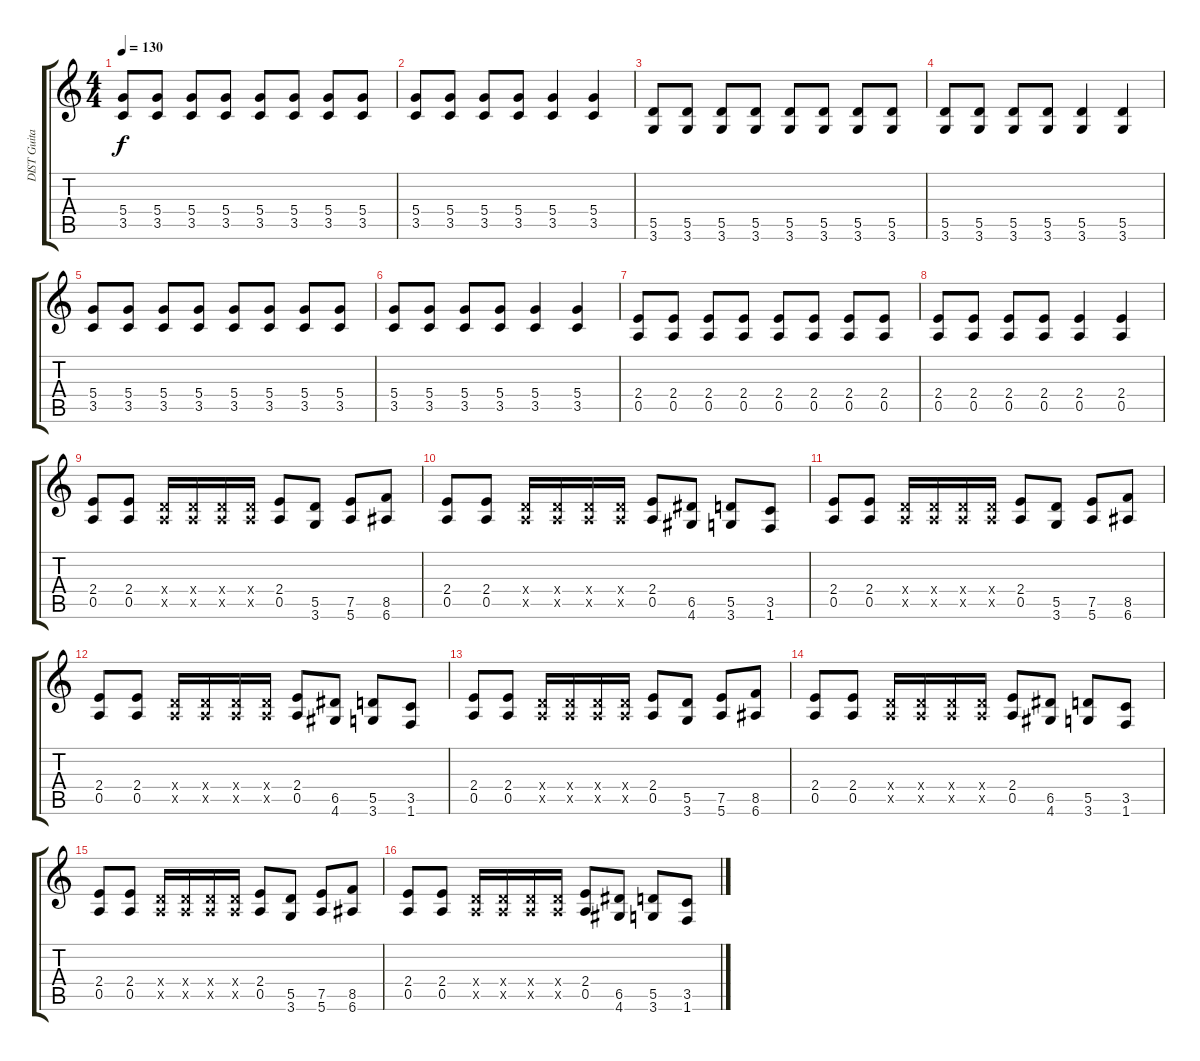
\track ("DIST Guitar 2" "DIST Guita") {instrument distortionguitar}
\staff {score tabs}
\tuning (E4 B3 G3 D3 A2 E2) {hide}
\ts (4 4)
\tempo 130
\clef g2
\ks c
(5.4 3.5).8{dy f} (5.4 3.5).8 (5.4 3.5).8 (5.4 3.5).8 (5.4 3.5).8 (5.4 3.5).8 (5.4 3.5).8 (5.4 3.5).8 |
(5.4 3.5).8 (5.4 3.5).8 (5.4 3.5).8 (5.4 3.5).8 (5.4 3.5).4 (5.4 3.5).4 |
(5.5 3.6).8 (5.5 3.6).8 (5.5 3.6).8 (5.5 3.6).8 (5.5 3.6).8 (5.5 3.6).8 (5.5 3.6).8 (5.5 3.6).8 |
(5.5 3.6).8 (5.5 3.6).8 (5.5 3.6).8 (5.5 3.6).8 (5.5 3.6).4 (5.5 3.6).4 |
(5.4 3.5).8 (5.4 3.5).8 (5.4 3.5).8 (5.4 3.5).8 (5.4 3.5).8 (5.4 3.5).8 (5.4 3.5).8 (5.4 3.5).8 |
(5.4 3.5).8 (5.4 3.5).8 (5.4 3.5).8 (5.4 3.5).8 (5.4 3.5).4 (5.4 3.5).4 |
(2.4 0.5).8 (2.4 0.5).8 (2.4 0.5).8 (2.4 0.5).8 (2.4 0.5).8 (2.4 0.5).8 (2.4 0.5).8 (2.4 0.5).8 |
(2.4 0.5).8 (2.4 0.5).8 (2.4 0.5).8 (2.4 0.5).8 (2.4 0.5).4 (2.4 0.5).4 |
(2.4 0.5).8 (2.4 0.5).8 (0.4{x} 0.5{x}).16 (0.4{x} 0.5{x}).16 (0.4{x} 0.5{x}).16 (0.4{x} 0.5{x}).16 (2.4 0.5).8 (5.5 3.6).8 (7.5 5.6).8 (8.5 6.6).8 |
(2.4 0.5).8 (2.4 0.5).8 (0.4{x} 0.5{x}).16 (0.4{x} 0.5{x}).16 (0.4{x} 0.5{x}).16 (0.4{x} 0.5{x}).16 (2.4 0.5).8 (6.5 4.6).8 (5.5 3.6).8 (3.5 1.6).8 |
(2.4 0.5).8 (2.4 0.5).8 (0.4{x} 0.5{x}).16 (0.4{x} 0.5{x}).16 (0.4{x} 0.5{x}).16 (0.4{x} 0.5{x}).16 (2.4 0.5).8 (5.5 3.6).8 (7.5 5.6).8 (8.5 6.6).8 |
(2.4 0.5).8 (2.4 0.5).8 (0.4{x} 0.5{x}).16 (0.4{x} 0.5{x}).16 (0.4{x} 0.5{x}).16 (0.4{x} 0.5{x}).16 (2.4 0.5).8 (6.5 4.6).8 (5.5 3.6).8 (3.5 1.6).8 |
(2.4 0.5).8 (2.4 0.5).8 (0.4{x} 0.5{x}).16 (0.4{x} 0.5{x}).16 (0.4{x} 0.5{x}).16 (0.4{x} 0.5{x}).16 (2.4 0.5).8 (5.5 3.6).8 (7.5 5.6).8 (8.5 6.6).8 |
(2.4 0.5).8 (2.4 0.5).8 (0.4{x} 0.5{x}).16 (0.4{x} 0.5{x}).16 (0.4{x} 0.5{x}).16 (0.4{x} 0.5{x}).16 (2.4 0.5).8 (6.5 4.6).8 (5.5 3.6).8 (3.5 1.6).8 |
(2.4 0.5).8 (2.4 0.5).8 (0.4{x} 0.5{x}).16 (0.4{x} 0.5{x}).16 (0.4{x} 0.5{x}).16 (0.4{x} 0.5{x}).16 (2.4 0.5).8 (5.5 3.6).8 (7.5 5.6).8 (8.5 6.6).8 |
(2.4 0.5).8 (2.4 0.5).8 (0.4{x} 0.5{x}).16 (0.4{x} 0.5{x}).16 (0.4{x} 0.5{x}).16 (0.4{x} 0.5{x}).16 (2.4 0.5).8 (6.5 4.6).8 (5.5 3.6).8 (3.5 1.6).8
